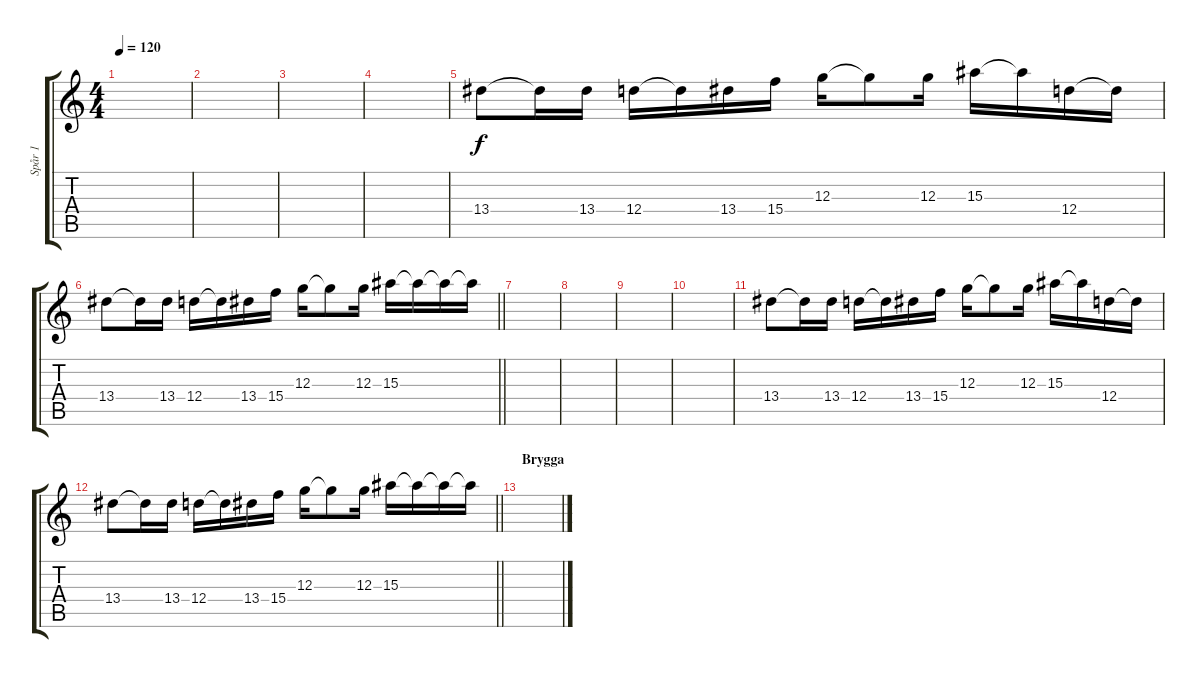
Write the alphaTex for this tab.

\track ("Spår 1" "Spår 1") {instrument overdrivenguitar}
\staff {score tabs}
\tuning (E4 B3 G3 D3 A2 E2) {hide}
\ts (4 4)
\tempo 120
\clef g2
\ks c
|
|
|
|
13.4.8 13.4{t}.16 13.4.16 12.4.16 12.4{t}.16 13.4.16 15.4.16 12.3.16 12.3{t}.8 12.3.16 15.3.16 15.3{t}.16 12.4.16 12.4{t}.16 |
\barLineRight lightlight
13.4.8 13.4{t}.16 13.4.16 12.4.16 12.4{t}.16 13.4.16 15.4.16 12.3.16 12.3{t}.8 12.3.16 15.3.16 15.3{t}.16 15.3{t}.16 15.3{t}.16 |
|
|
|
|
13.4.8 13.4{t}.16 13.4.16 12.4.16 12.4{t}.16 13.4.16 15.4.16 12.3.16 12.3{t}.8 12.3.16 15.3.16 15.3{t}.16 12.4.16 12.4{t}.16 |
\barLineRight lightlight
13.4.8 13.4{t}.16 13.4.16 12.4.16 12.4{t}.16 13.4.16 15.4.16 12.3.16 12.3{t}.8 12.3.16 15.3.16 15.3{t}.16 15.3{t}.16 15.3{t}.16 |
\section ("" "Brygga")
